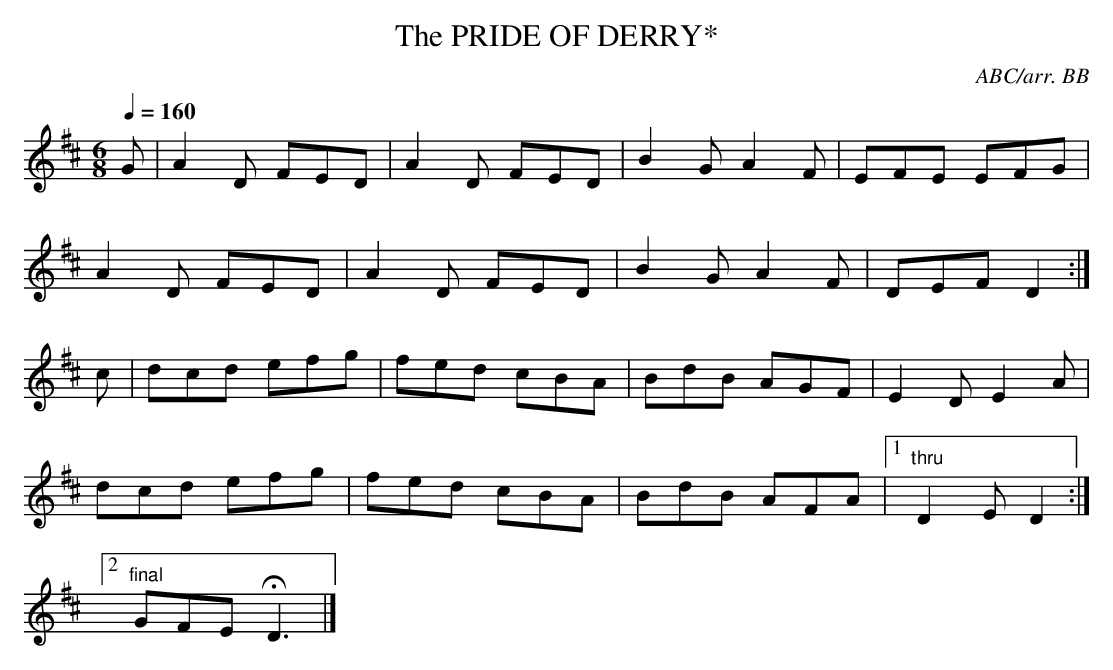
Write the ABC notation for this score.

X:1
T:PRIDE OF DERRY*, The
C:ABC/arr. BB
Q:1/4=160
M:6/8
L:1/8
K:D % source key = Eb
G|A2D FED|A2D FED|B2G A2F|EFE EFG |
A2D FED|A2D FED|B2G A2F|DEF D2 :|
c|dcd efg|fed cBA|BdB AGF|E2D E2A |
dcd efg|fed cBA|BdB AFA|1 "thru"D2E D2 :|
[2 "final"GFE HD3|]
